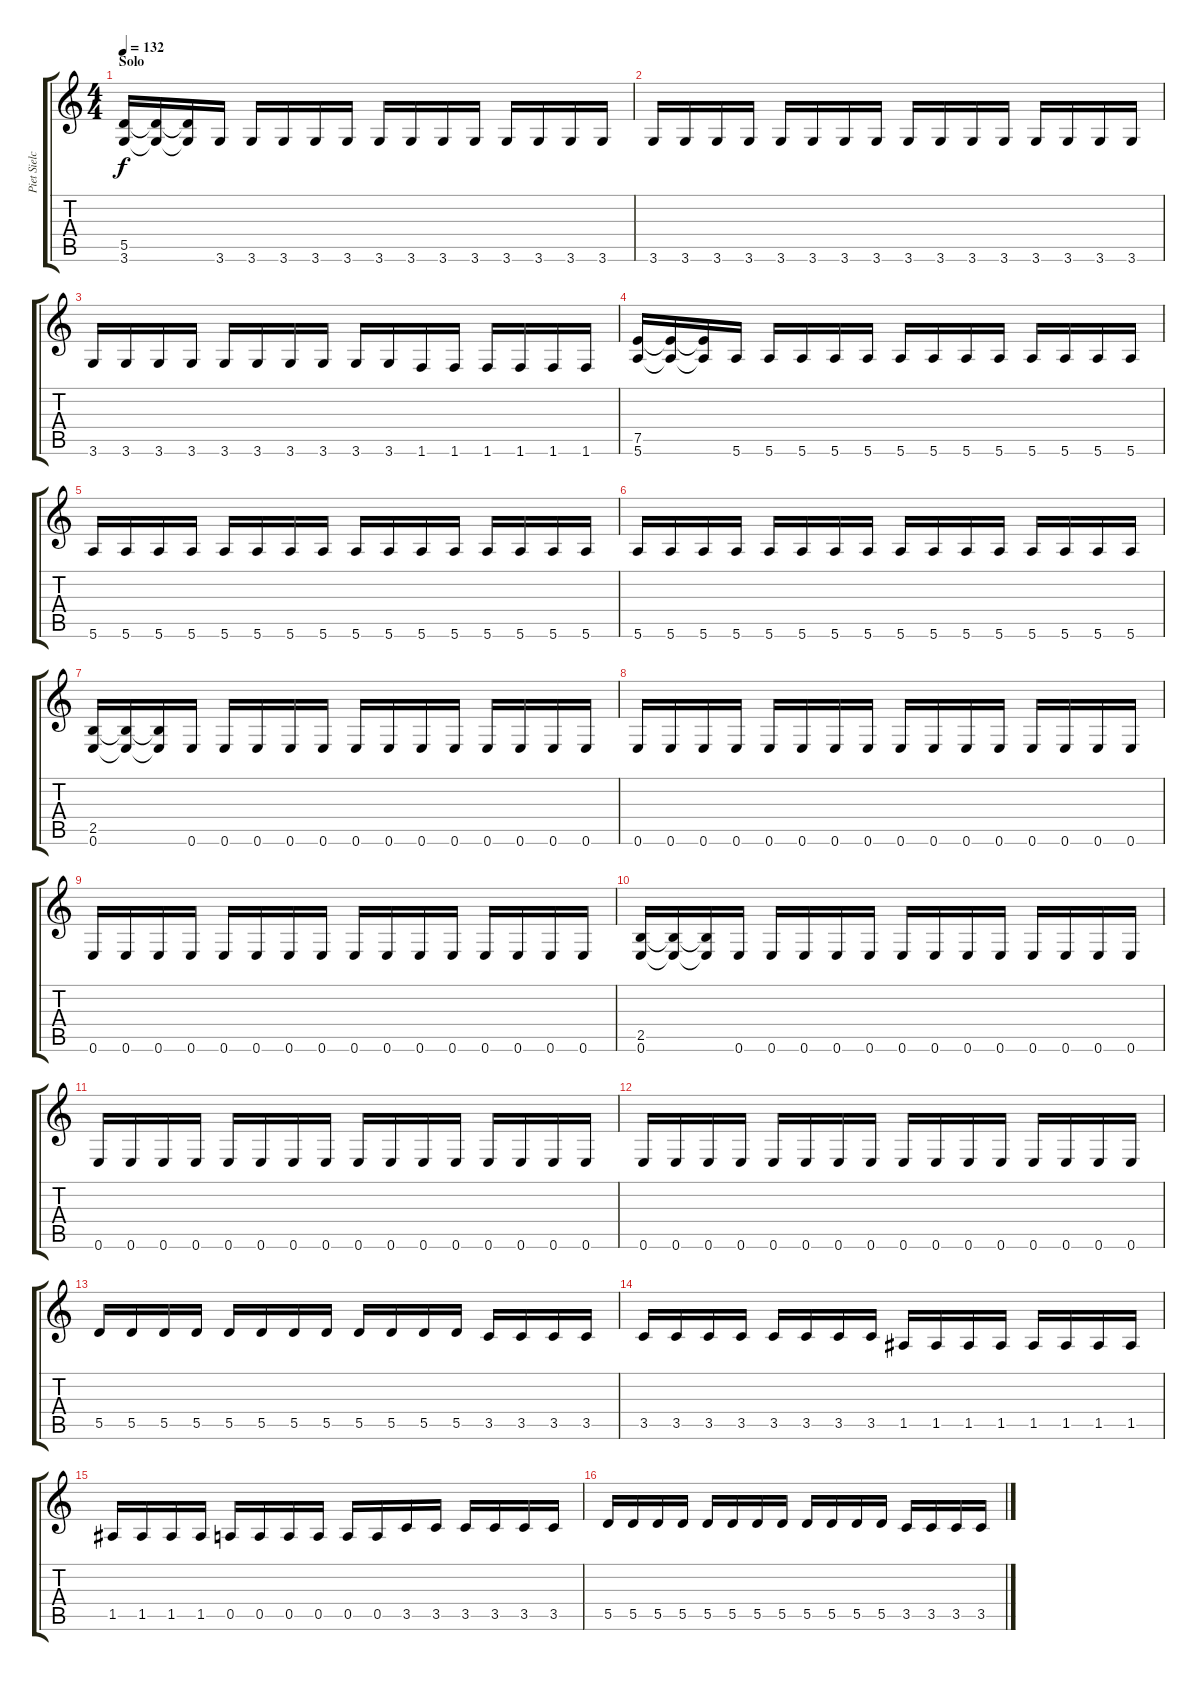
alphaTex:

\track ("Piet Sielck" "Piet Sielc") {instrument distortionguitar}
\staff {score tabs}
\tuning (E4 B3 G3 D3 A2 E2) {hide}
\ts (4 4)
\section ("" "Solo")
\tempo 132
\clef g2
\ks c
(5.5 3.6).16{dy f} (5.5{t} 3.6{t}).16 (5.5{t} 3.6{t}).16 3.6.16 3.6.16 3.6.16 3.6.16 3.6.16 3.6.16 3.6.16 3.6.16 3.6.16 3.6.16 3.6.16 3.6.16 3.6.16 |
3.6.16 3.6.16 3.6.16 3.6.16 3.6.16 3.6.16 3.6.16 3.6.16 3.6.16 3.6.16 3.6.16 3.6.16 3.6.16 3.6.16 3.6.16 3.6.16 |
3.6.16 3.6.16 3.6.16 3.6.16 3.6.16 3.6.16 3.6.16 3.6.16 3.6.16 3.6.16 1.6.16 1.6.16 1.6.16 1.6.16 1.6.16 1.6.16 |
(7.5 5.6).16 (7.5{t} 5.6{t}).16 (7.5{t} 5.6{t}).16 5.6.16 5.6.16 5.6.16 5.6.16 5.6.16 5.6.16 5.6.16 5.6.16 5.6.16 5.6.16 5.6.16 5.6.16 5.6.16 |
5.6.16 5.6.16 5.6.16 5.6.16 5.6.16 5.6.16 5.6.16 5.6.16 5.6.16 5.6.16 5.6.16 5.6.16 5.6.16 5.6.16 5.6.16 5.6.16 |
5.6.16 5.6.16 5.6.16 5.6.16 5.6.16 5.6.16 5.6.16 5.6.16 5.6.16 5.6.16 5.6.16 5.6.16 5.6.16 5.6.16 5.6.16 5.6.16 |
(2.5 0.6).16 (2.5{t} 0.6{t}).16 (2.5{t} 0.6{t}).16 0.6.16 0.6.16 0.6.16 0.6.16 0.6.16 0.6.16 0.6.16 0.6.16 0.6.16 0.6.16 0.6.16 0.6.16 0.6.16 |
0.6.16 0.6.16 0.6.16 0.6.16 0.6.16 0.6.16 0.6.16 0.6.16 0.6.16 0.6.16 0.6.16 0.6.16 0.6.16 0.6.16 0.6.16 0.6.16 |
0.6.16 0.6.16 0.6.16 0.6.16 0.6.16 0.6.16 0.6.16 0.6.16 0.6.16 0.6.16 0.6.16 0.6.16 0.6.16 0.6.16 0.6.16 0.6.16 |
(2.5 0.6).16 (2.5{t} 0.6{t}).16 (2.5{t} 0.6{t}).16 0.6.16 0.6.16 0.6.16 0.6.16 0.6.16 0.6.16 0.6.16 0.6.16 0.6.16 0.6.16 0.6.16 0.6.16 0.6.16 |
0.6.16 0.6.16 0.6.16 0.6.16 0.6.16 0.6.16 0.6.16 0.6.16 0.6.16 0.6.16 0.6.16 0.6.16 0.6.16 0.6.16 0.6.16 0.6.16 |
0.6.16 0.6.16 0.6.16 0.6.16 0.6.16 0.6.16 0.6.16 0.6.16 0.6.16 0.6.16 0.6.16 0.6.16 0.6.16 0.6.16 0.6.16 0.6.16 |
5.5.16 5.5.16 5.5.16 5.5.16 5.5.16 5.5.16 5.5.16 5.5.16 5.5.16 5.5.16 5.5.16 5.5.16 3.5.16 3.5.16 3.5.16 3.5.16 |
3.5.16 3.5.16 3.5.16 3.5.16 3.5.16 3.5.16 3.5.16 3.5.16 1.5.16 1.5.16 1.5.16 1.5.16 1.5.16 1.5.16 1.5.16 1.5.16 |
1.5.16 1.5.16 1.5.16 1.5.16 0.5.16 0.5.16 0.5.16 0.5.16 0.5.16 0.5.16 3.5.16 3.5.16 3.5.16 3.5.16 3.5.16 3.5.16 |
5.5.16 5.5.16 5.5.16 5.5.16 5.5.16 5.5.16 5.5.16 5.5.16 5.5.16 5.5.16 5.5.16 5.5.16 3.5.16 3.5.16 3.5.16 3.5.16
